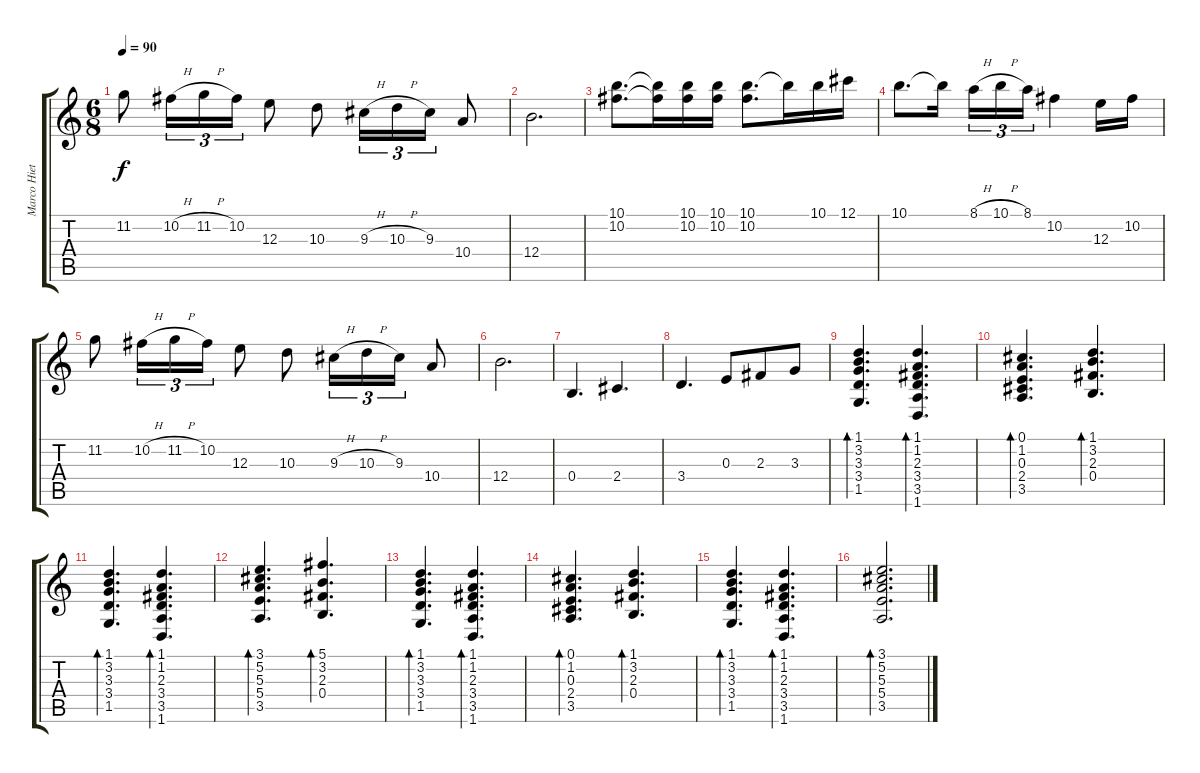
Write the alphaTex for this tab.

\track ("Marco Hietala" "Marco Hiet") {instrument acousticguitarsteel}
\staff {score tabs}
\tuning (Db4 Ab3 E3 B2 Gb2 Db2) {hide}
\ts (6 8)
\tempo 90
\clef g2
\ks c
11.2.8{dy f} 10.2{h}.16{tu (3 2)} 11.2{h}.16{tu (3 2)} 10.2.16{tu (3 2)} 12.3.8 10.3.8 9.3{h}.16{tu (3 2)} 10.3{h}.16{tu (3 2)} 9.3.16{tu (3 2)} 10.4.8 |
12.4.2{d} |
(10.1 10.2).8{d} (10.1{t} 10.2{t}).16 (10.1 10.2).16 (10.1 10.2).16 (10.1 10.2).8{d} 10.1{t}.16 10.1.16 12.1.16 |
10.1.8{d} 10.1{t}.16{beam splitsecondary} 8.1{h}.16{tu (3 2)} 10.1{h}.16{tu (3 2)} 8.1.16{tu (3 2)} 10.2.4 12.3.16 10.2.16 |
11.2.8 10.2{h}.16{tu (3 2)} 11.2{h}.16{tu (3 2)} 10.2.16{tu (3 2)} 12.3.8 10.3.8 9.3{h}.16{tu (3 2)} 10.3{h}.16{tu (3 2)} 9.3.16{tu (3 2)} 10.4.8 |
12.4.2{d} |
0.4.4{d} 2.4.4{d} |
3.4.4{d} 0.3.8 2.3.8 3.3.8 |
(1.1 3.2 3.3 3.4 1.5).4{d bd 120} (1.1 1.2 2.3 3.4 3.5 1.6).4{d bd 120} |
(0.1 1.2 0.3 2.4 3.5).4{d bd 120} (1.1 3.2 2.3 0.4).4{d bd 120} |
(1.1 3.2 3.3 3.4 1.5).4{d bd 120} (1.1 1.2 2.3 3.4 3.5 1.6).4{d bd 120} |
(3.1 5.2 5.3 5.4 3.5).4{d bd 120} (5.1 3.2 2.3 0.4).4{d bd 120} |
(1.1 3.2 3.3 3.4 1.5).4{d bd 120} (1.1 1.2 2.3 3.4 3.5 1.6).4{d bd 120} |
(0.1 1.2 0.3 2.4 3.5).4{d bd 120} (1.1 3.2 2.3 0.4).4{d bd 120} |
(1.1 3.2 3.3 3.4 1.5).4{d bd 120} (1.1 1.2 2.3 3.4 3.5 1.6).4{d bd 120} |
(3.1 5.2 5.3 5.4 3.5).2{d bd 120}
